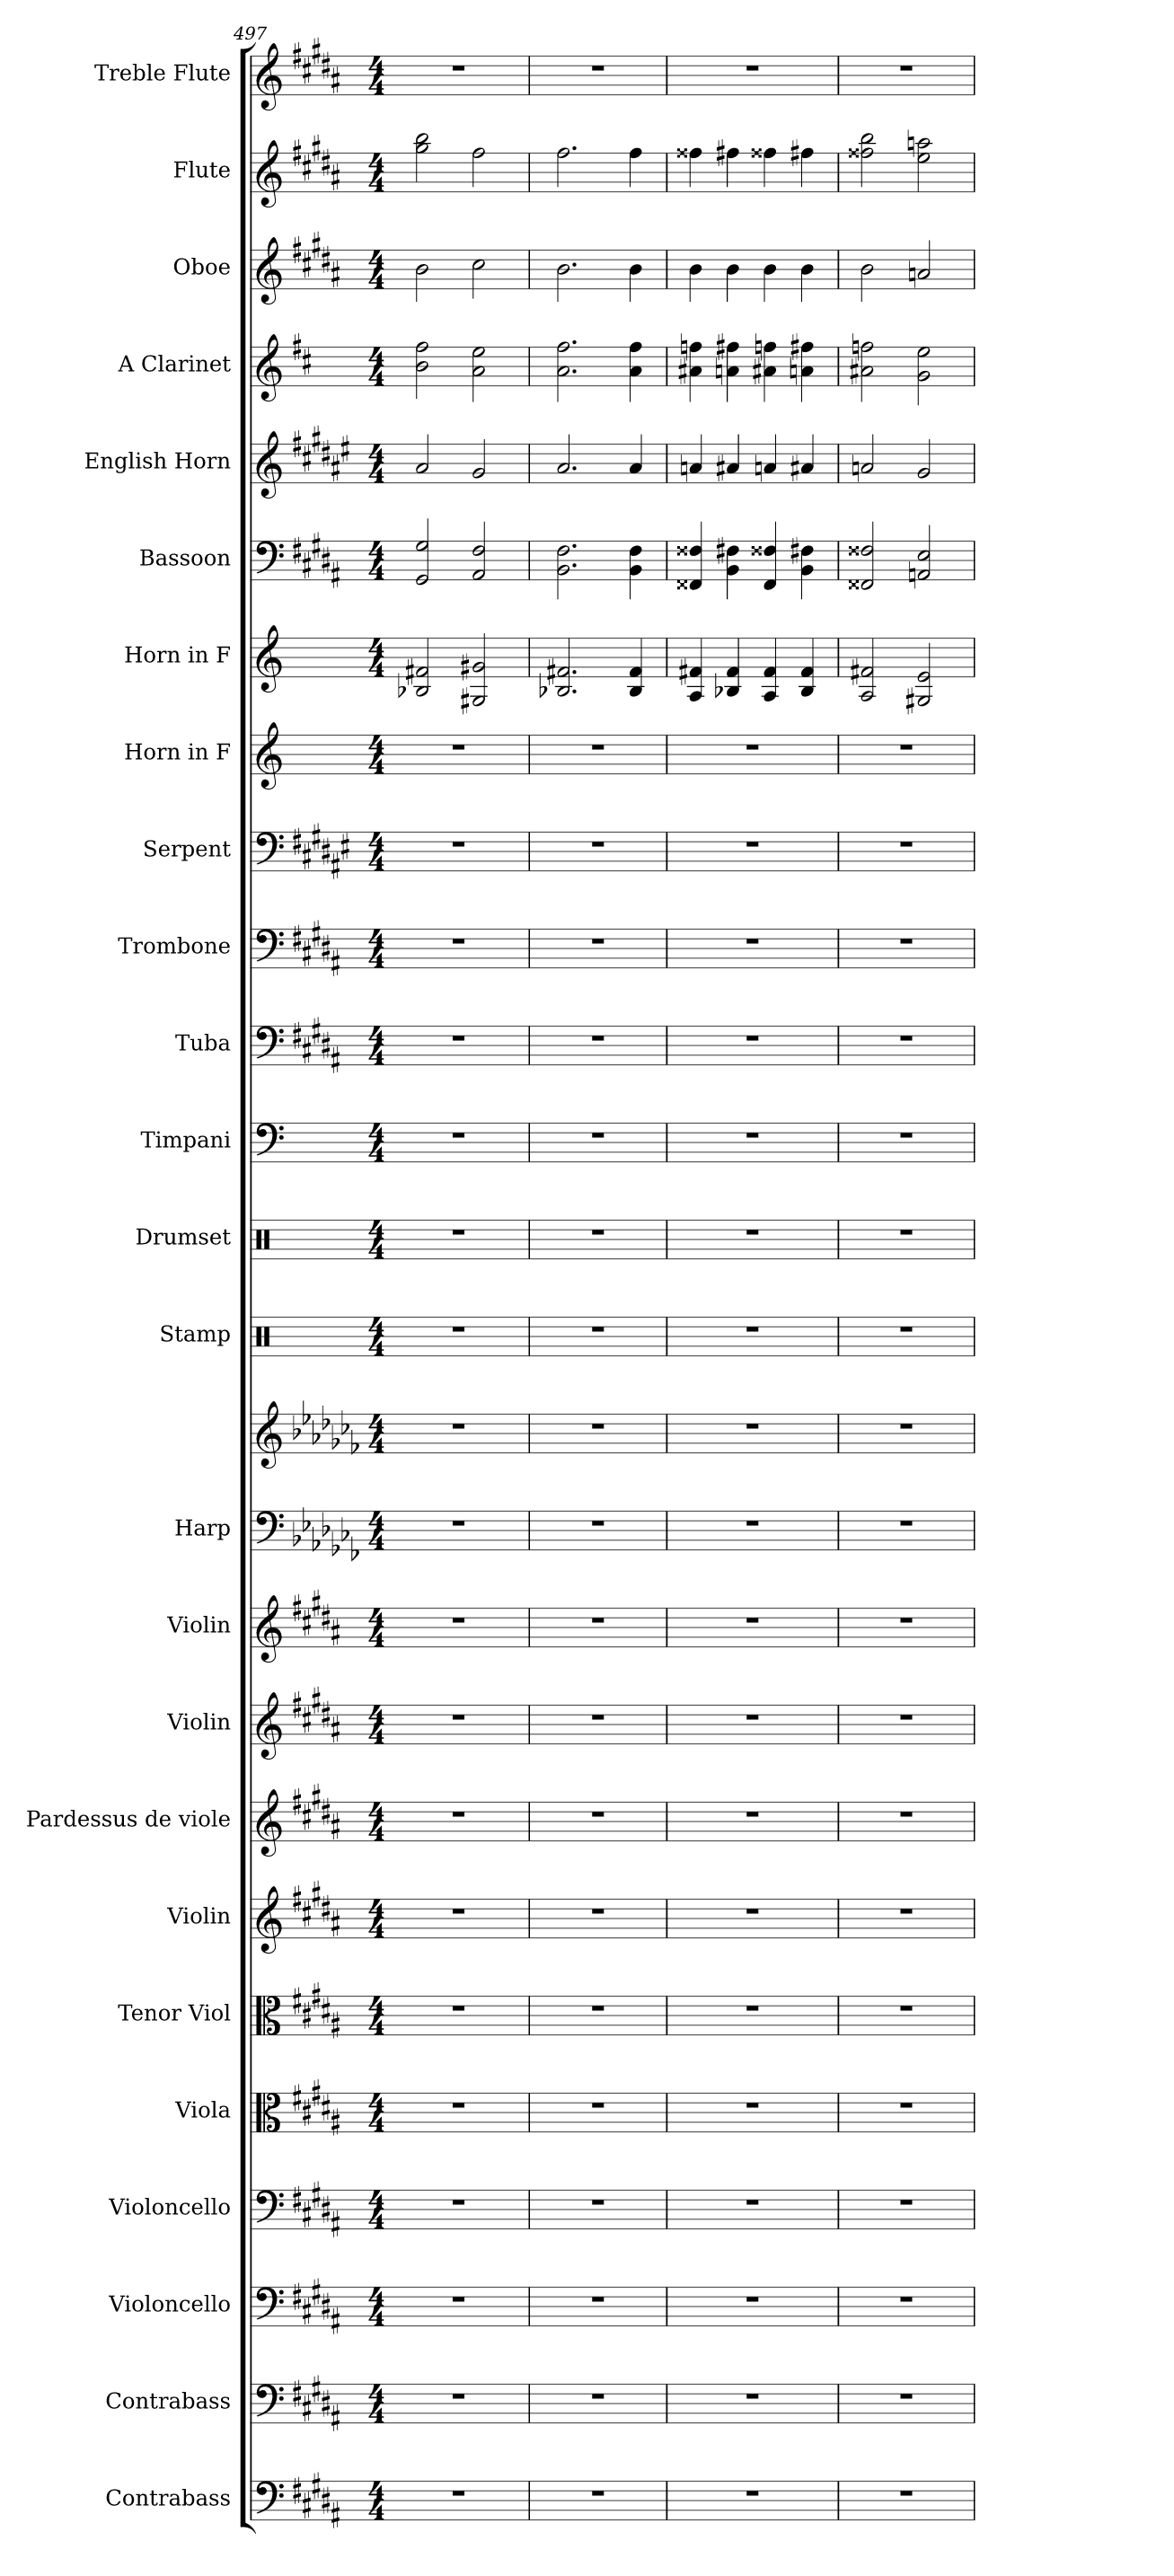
**kern	**kern	**kern	**kern	**kern	**kern	**kern	**kern	**kern	**kern	**kern	**kern	**kern	**kern	**kern	**kern	**kern	**kern	**kern	**kern	**kern	**kern	**kern	**kern	**kern	**kern
*part25	*part24	*part23	*part22	*part21	*part20	*part19	*part18	*part17	*part16	*part15	*part15	*part14	*part13	*part12	*part11	*part10	*part9	*part8	*part7	*part6	*part5	*part4	*part3	*part2	*part1
*staff26	*staff25	*staff24	*staff23	*staff22	*staff21	*staff20	*staff19	*staff18	*staff17	*staff16	*staff15	*staff14	*staff13	*staff12	*staff11	*staff10	*staff9	*staff8	*staff7	*staff6	*staff5	*staff4	*staff3	*staff2	*staff1
*I"Contrabass	*I"Contrabass	*I"Violoncello	*I"Violoncello	*I"Viola	*I"Tenor Viol	*I"Violin	*I"Pardessus de viole	*I"Violin	*I"Violin	*I"Harp	*	*I"Stamp	*I"Drumset	*I"Timpani	*I"Tuba	*I"Trombone	*I"Serpent	*I"Horn in F	*I"Horn in F	*I"Bassoon	*I"English Horn	*I"A Clarinet	*I"Oboe	*I"Flute	*I"Treble Flute
*I'Cb.	*I'Cb.	*I'Vc.	*I'Vc.	*I'Vla.	*I'T. Vl.	*I'Vln.	*I'Pds. v.	*I'Vln.	*I'Vln.	*I'Hrp.	*	*I'Sta.	*I'Drs.	*I'Timp.	*I'Tba.	*I'Tbn.	*I'Spt.	*	*	*I'Bsn.	*I'E. Hn.	*I'A Cl.	*I'Ob.	*I'Fl.	*I'Tr. Fl.
*clefF4	*clefF4	*clefF4	*clefF4	*clefC3	*clefC3	*clefG2	*clefG2	*clefG2	*clefG2	*clefF4	*clefG2	*clefX	*clefX	*clefF4	*clefF4	*clefF4	*clefF4	*clefG2	*clefG2	*clefF4	*clefG2	*clefG2	*clefG2	*clefG2	*clefG2
*ITrd7c12	*ITrd7c12	*	*	*	*	*	*	*	*	*	*	*	*	*	*	*	*ITrd1c2	*ITrd4c7	*ITrd4c7	*	*ITrd4c7	*ITrd2c3	*	*	*ITrd-4c-7
*k[f#c#g#d#a#]	*k[f#c#g#d#a#]	*k[f#c#g#d#a#]	*k[f#c#g#d#a#]	*k[f#c#g#d#a#]	*k[f#c#g#d#a#]	*k[f#c#g#d#a#]	*k[f#c#g#d#a#]	*k[f#c#g#d#a#]	*k[f#c#g#d#a#]	*k[b-e-a-d-g-c-f-]	*k[b-e-a-d-g-c-f-]	*k[]	*k[]	*k[]	*k[f#c#g#d#a#]	*k[f#c#g#d#a#]	*k[f#c#g#d#]	*k[b-]	*k[b-]	*k[f#c#g#d#a#]	*k[f#c#g#d#a#]	*k[f#c#g#d#a#]	*k[f#c#g#d#a#]	*k[f#c#g#d#a#]	*k[f#c#g#d#a#e#]
*M4/4	*M4/4	*M4/4	*M4/4	*M4/4	*M4/4	*M4/4	*M4/4	*M4/4	*M4/4	*M4/4	*M4/4	*M4/4	*M4/4	*M4/4	*M4/4	*M4/4	*M4/4	*M4/4	*M4/4	*M4/4	*M4/4	*M4/4	*M4/4	*M4/4	*M4/4
=497	=497	=497	=497	=497	=497	=497	=497	=497	=497	=497	=497	=497	=497	=497	=497	=497	=497	=497	=497	=497	=497	=497	=497	=497	=497
1r	1r	1r	1r	1r	1r	1r	1r	1r	1r	1r	1r	1r	1r	1r	1r	1r	1r	1r	2E-X/ 2Bn/	2GG#/ 2G#/	2d#/	2g#\ 2dd#\	2b\	2gg#\ 2bb\	1r
.	.	.	.	.	.	.	.	.	.	.	.	.	.	.	.	.	.	.	2C#X/ 2c#X/	2AA#/ 2F#/	2c#/	2f#\ 2cc#\	2cc#\	2ff#\	.
=498	=498	=498	=498	=498	=498	=498	=498	=498	=498	=498	=498	=498	=498	=498	=498	=498	=498	=498	=498	=498	=498	=498	=498	=498	=498
1r	1r	1r	1r	1r	1r	1r	1r	1r	1r	1r	1r	1r	1r	1r	1r	1r	1r	1r	2.E-X/ 2.Bn/	2.BB\ 2.F#\	2.d#/	2.f#\ 2.dd#\	2.b\	2.ff#\	1r
.	.	.	.	.	.	.	.	.	.	.	.	.	.	.	.	.	.	.	4E-/ 4B/	4BB\ 4F#\	4d#/	4f#\ 4dd#\	4b\	4ff#\	.
=499	=499	=499	=499	=499	=499	=499	=499	=499	=499	=499	=499	=499	=499	=499	=499	=499	=499	=499	=499	=499	=499	=499	=499	=499	=499
1r	1r	1r	1r	1r	1r	1r	1r	1r	1r	1r	1r	1r	1r	1r	1r	1r	1r	1r	4D/ 4Bn/	4FF##X/ 4F##X/	4dn/	4f##X\ 4ddn\	4b\	4ff##X\	1r
.	.	.	.	.	.	.	.	.	.	.	.	.	.	.	.	.	.	.	4E-X/ 4B/	4BB\ 4F#X\	4d#X/	4f#X\ 4dd#X\	4b\	4ff#X\	.
.	.	.	.	.	.	.	.	.	.	.	.	.	.	.	.	.	.	.	4D/ 4B/	4FF##/ 4F##X/	4dn/	4f##X\ 4ddn\	4b\	4ff##X\	.
.	.	.	.	.	.	.	.	.	.	.	.	.	.	.	.	.	.	.	4E-/ 4B/	4BB\ 4F#X\	4d#X/	4f#X\ 4dd#X\	4b\	4ff#X\	.
=500	=500	=500	=500	=500	=500	=500	=500	=500	=500	=500	=500	=500	=500	=500	=500	=500	=500	=500	=500	=500	=500	=500	=500	=500	=500
1r	1r	1r	1r	1r	1r	1r	1r	1r	1r	1r	1r	1r	1r	1r	1r	1r	1r	1r	2D/ 2Bn/	2FF##X/ 2F##X/	2dn/	2f##X\ 2ddn\	2b\	2ff##X\ 2bb\	1r
.	.	.	.	.	.	.	.	.	.	.	.	.	.	.	.	.	.	.	2C#X/ 2A/	2AAn/ 2E/	2c#/	2e\ 2cc#\	2an/	2ee\ 2aan\	.
=	=	=	=	=	=	=	=	=	=	=	=	=	=	=	=	=	=	=	=	=	=	=	=	=	=
*-	*-	*-	*-	*-	*-	*-	*-	*-	*-	*-	*-	*-	*-	*-	*-	*-	*-	*-	*-	*-	*-	*-	*-	*-	*-
